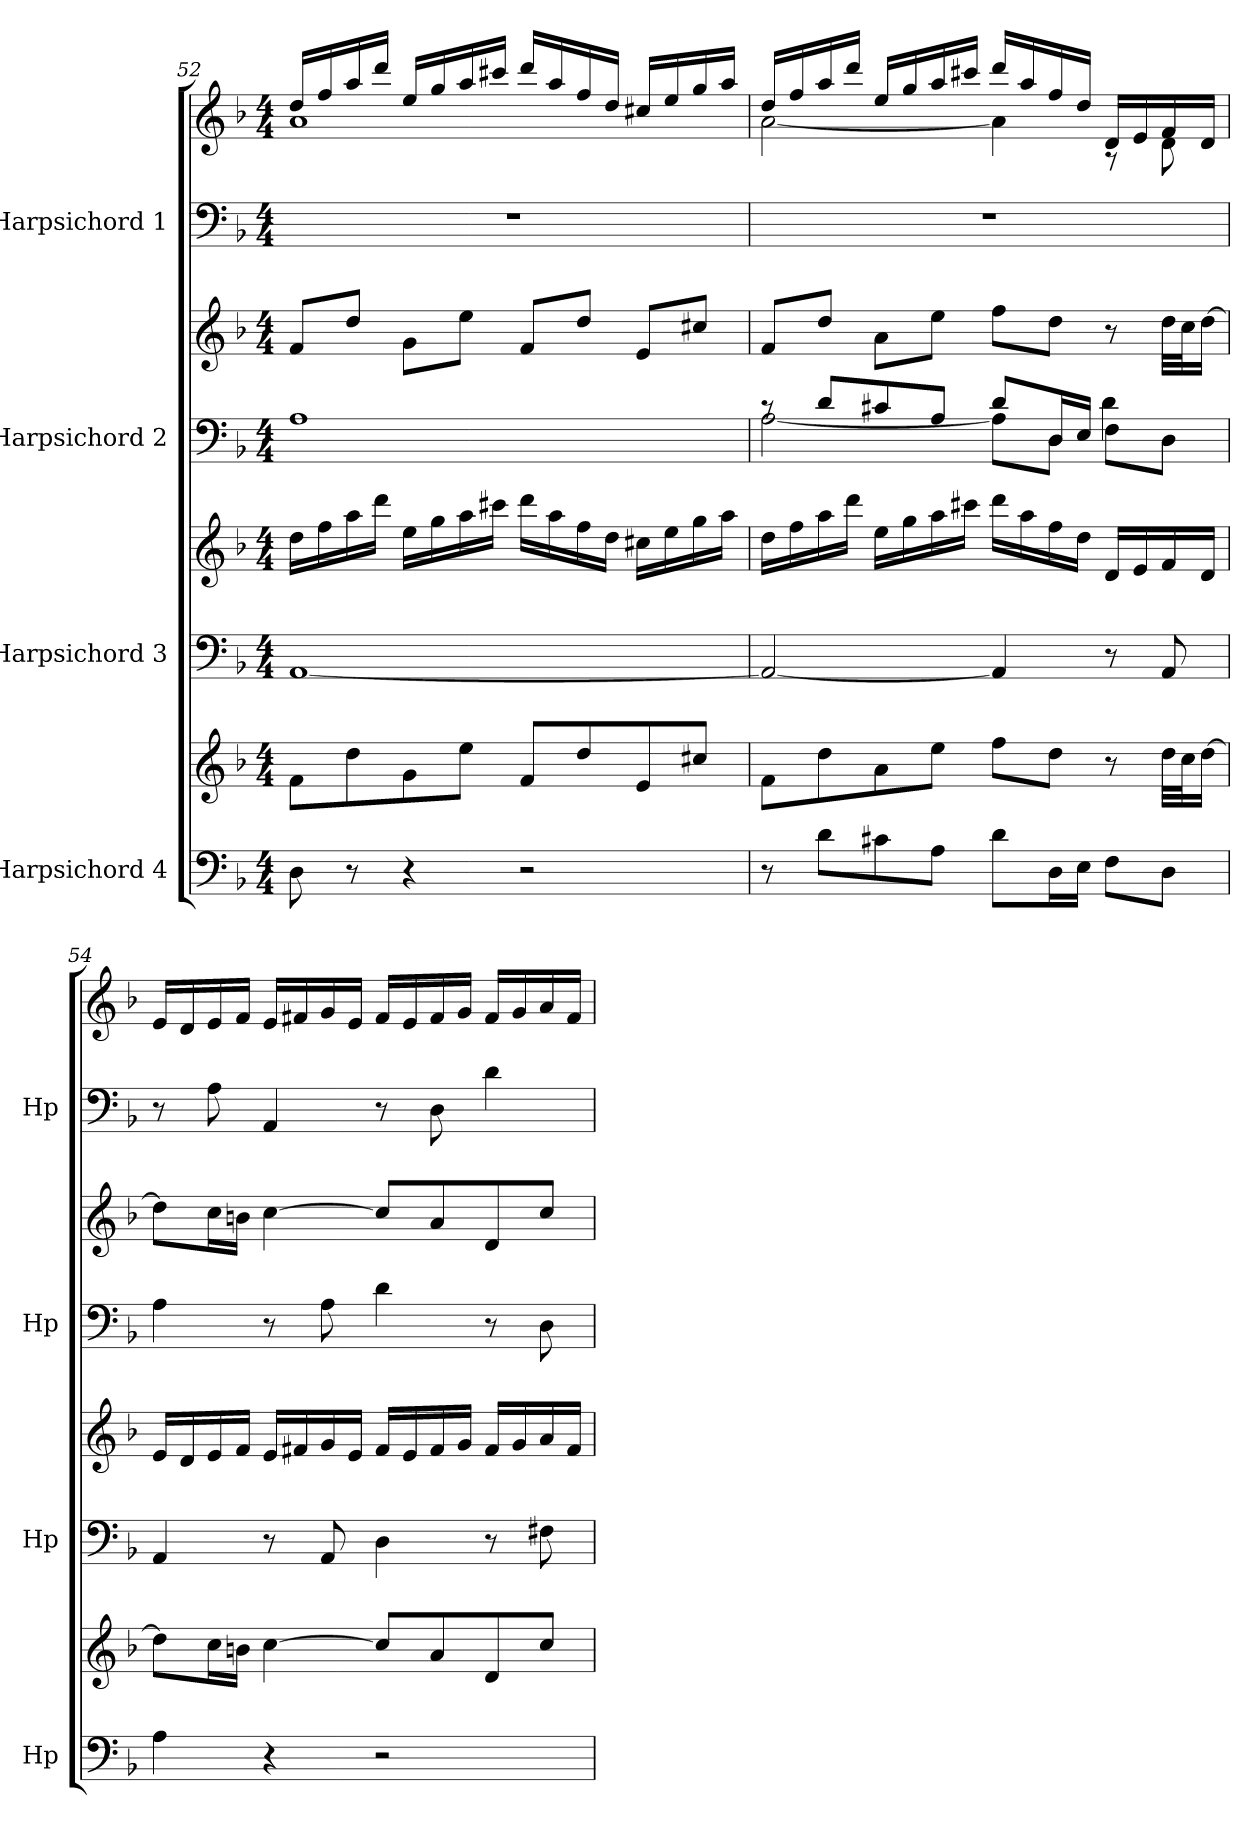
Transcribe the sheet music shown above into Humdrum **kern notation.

**kern	**kern	**kern	**kern	**kern	**kern	**kern	**kern
*part4	*part4	*part3	*part3	*part2	*part2	*part1	*part1
*staff8	*staff7	*staff6	*staff5	*staff4	*staff3	*staff2	*staff1
*I"Harpsichord 4	*	*I"Harpsichord 3	*	*I"Harpsichord 2	*	*I"Harpsichord 1	*
*I'Hp	*	*I'Hp	*	*I'Hp	*	*I'Hp	*
*clefF4	*clefG2	*clefF4	*clefG2	*clefF4	*clefG2	*clefF4	*clefG2
*k[b-]	*k[b-]	*k[b-]	*k[b-]	*k[b-]	*k[b-]	*k[b-]	*k[b-]
*M4/4	*M4/4	*M4/4	*M4/4	*M4/4	*M4/4	*M4/4	*M4/4
=52	=52	=52	=52	=52	=52	=52	=52
*	*	*	*	*	*	*	*^
8D\	8f\L	[1AA	16dd\LL	1A	8f/L	1r	16dd/LL	1a
.	.	.	16ff\	.	.	.	16ff/	.
8r	8dd\	.	16aa\	.	8dd/J	.	16aa/	.
.	.	.	16ddd\JJ	.	.	.	16ddd/JJ	.
4r	8g\	.	16ee\LL	.	8g\L	.	16ee/LL	.
.	.	.	16gg\	.	.	.	16gg/	.
.	8ee\J	.	16aa\	.	8ee\J	.	16aa/	.
.	.	.	16ccc#X\JJ	.	.	.	16ccc#X/JJ	.
2r	8f/L	.	16ddd\LL	.	8f/L	.	16ddd/LL	.
.	.	.	16aa\	.	.	.	16aa/	.
.	8dd/	.	16ff\	.	8dd/J	.	16ff/	.
.	.	.	16dd\JJ	.	.	.	16dd/JJ	.
.	8e/	.	16cc#X\LL	.	8e/L	.	16cc#X/LL	.
.	.	.	16ee\	.	.	.	16ee/	.
.	8cc#X/J	.	16gg\	.	8cc#X/J	.	16gg/	.
.	.	.	16aa\JJ	.	.	.	16aa/JJ	.
!!LO:LB:g=z	!!
=53	=53	=53	=53	=53	=53	=53	=53	=53
*	*	*	*	*^	*	*	*	*
8r	8f\L	2AA/_	16dd\LL	8rc	[2A\	8f/L	1r	16dd/LL	[2a\
.	.	.	16ff\	.	.	.	.	16ff/	.
8d\L	8dd\	.	16aa\	8d/L	.	8dd/J	.	16aa/	.
.	.	.	16ddd\JJ	.	.	.	.	16ddd/JJ	.
8c#X\	8a\	.	16ee\LL	8c#X/	.	8a\L	.	16ee/LL	.
.	.	.	16gg\	.	.	.	.	16gg/	.
8A\J	8ee\J	.	16aa\	8A/J	.	8ee\J	.	16aa/	.
.	.	.	16ccc#X\JJ	.	.	.	.	16ccc#X/JJ	.
8d\L	8ff\L	4AA/]	16ddd\LL	8d/L	8A\L]	8ff\L	.	16ddd/LL	4a\]
.	.	.	16aa\	.	.	.	.	16aa/	.
16D\L	8dd\J	.	16ff\	16D/L	8D\J	8dd\J	.	16ff/	.
16E\JJ	.	.	16dd\JJ	16E/JJ	.	.	.	16dd/JJ	.
8F\L	8r	8r	16d/LL	8F\L	4d\	8r	.	16d/LL	8rA
.	.	.	16e/	.	.	.	.	16e/	.
8D\J	32dd\LLL	8AA/	16f/	8D\J	.	32dd\LLL	.	16f/	8d\
.	32cc\J	.	.	.	.	32cc\J	.	.	.
.	[16dd\JJ	.	16d/JJ	.	.	[16dd\JJ	.	16d/JJ	.
*	*	*	*	*v	*v	*	*	*v	*v
=54	=54	=54	=54	=54	=54	=54	=54
4A\	8dd\L]	4AA/	16e/LL	4A\	8dd\L]	8r	16e/LL
.	.	.	16d/	.	.	.	16d/
.	16cc\L	.	16e/	.	16cc\L	8A\	16e/
.	16bn\JJ	.	16f/JJ	.	16bn\JJ	.	16f/JJ
4r	[4cc\	8r	16e/LL	8r	[4cc\	4AA/	16e/LL
.	.	.	16f#X/	.	.	.	16f#X/
.	.	8AA/	16g/	8A\	.	.	16g/
.	.	.	16e/JJ	.	.	.	16e/JJ
2r	8cc/L]	4D\	16f#/LL	4d\	8cc/L]	8r	16f#/LL
.	.	.	16e/	.	.	.	16e/
.	8a/	.	16f#/	.	8a/	8D\	16f#/
.	.	.	16g/JJ	.	.	.	16g/JJ
.	8d/	8r	16f#/LL	8r	8d/	4d\	16f#/LL
.	.	.	16g/	.	.	.	16g/
.	8cc/J	8F#X\	16a/	8D\	8cc/J	.	16a/
.	.	.	16f#/JJ	.	.	.	16f#/JJ
=	=	=	=	=	=	=	=
*-	*-	*-	*-	*-	*-	*-	*-
